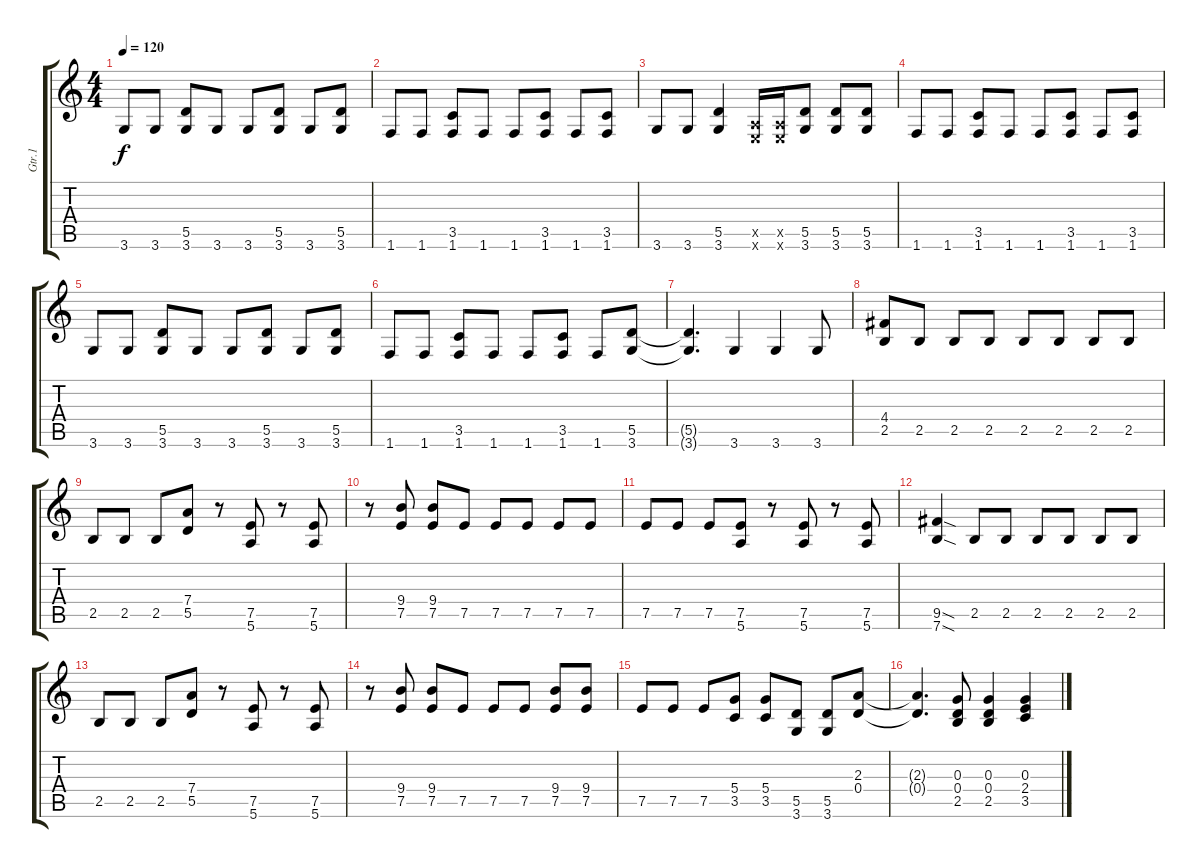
\track ("Gtr.1" "Gtr.1") {instrument distortionguitar}
\staff {score tabs}
\tuning (E4 B3 G3 D3 A2 E2) {hide}
\ts (4 4)
\tempo 120
\clef g2
\ks c
3.6.8{dy f} 3.6.8 (5.5 3.6).8 3.6.8 3.6.8 (5.5 3.6).8 3.6.8 (5.5 3.6).8 |
1.6.8 1.6.8 (3.5 1.6).8 1.6.8 1.6.8 (3.5 1.6).8 1.6.8 (3.5 1.6).8 |
3.6.8 3.6.8 (5.5 3.6).4 (0.5{x} 0.6{x}).16 (0.5{x} 0.6{x}).16 (5.5 3.6).8 (5.5 3.6).8 (5.5 3.6).8 |
1.6.8 1.6.8 (3.5 1.6).8 1.6.8 1.6.8 (3.5 1.6).8 1.6.8 (3.5 1.6).8 |
3.6.8 3.6.8 (5.5 3.6).8 3.6.8 3.6.8 (5.5 3.6).8 3.6.8 (5.5 3.6).8 |
1.6.8 1.6.8 (3.5 1.6).8 1.6.8 1.6.8 (3.5 1.6).8 1.6.8 (5.5 3.6).8 |
(5.5{t} 3.6{t}).4{d} 3.6.4 3.6.4 3.6.8 |
(4.4 2.5).8 2.5.8 2.5.8 2.5.8 2.5.8 2.5.8 2.5.8 2.5.8 |
2.5.8 2.5.8 2.5.8 (7.4 5.5).8 r.8 (7.5 5.6).8 r.8 (7.5 5.6).8 |
r.8 (9.4 7.5).8 (9.4 7.5).8 7.5.8 7.5.8 7.5.8 7.5.8 7.5.8 |
7.5.8 7.5.8 7.5.8 (7.5 5.6).8 r.8 (7.5 5.6).8 r.8 (7.5 5.6).8 |
(9.5{sod} 7.6{sod}).4 2.5.8 2.5.8 2.5.8 2.5.8 2.5.8 2.5.8 |
2.5.8 2.5.8 2.5.8 (7.4 5.5).8 r.8 (7.5 5.6).8 r.8 (7.5 5.6).8 |
r.8 (9.4 7.5).8 (9.4 7.5).8 7.5.8 7.5.8 7.5.8 (9.4 7.5).8 (9.4 7.5).8 |
7.5.8 7.5.8 7.5.8 (5.4 3.5).8 (5.4 3.5).8 (5.5 3.6).8 (5.5 3.6).8 (2.3 0.4).8 |
(2.3{t} 0.4{t}).4{d} (0.3 0.4 2.5).8 (0.3 0.4 2.5).4 (0.3 2.4 3.5).4
